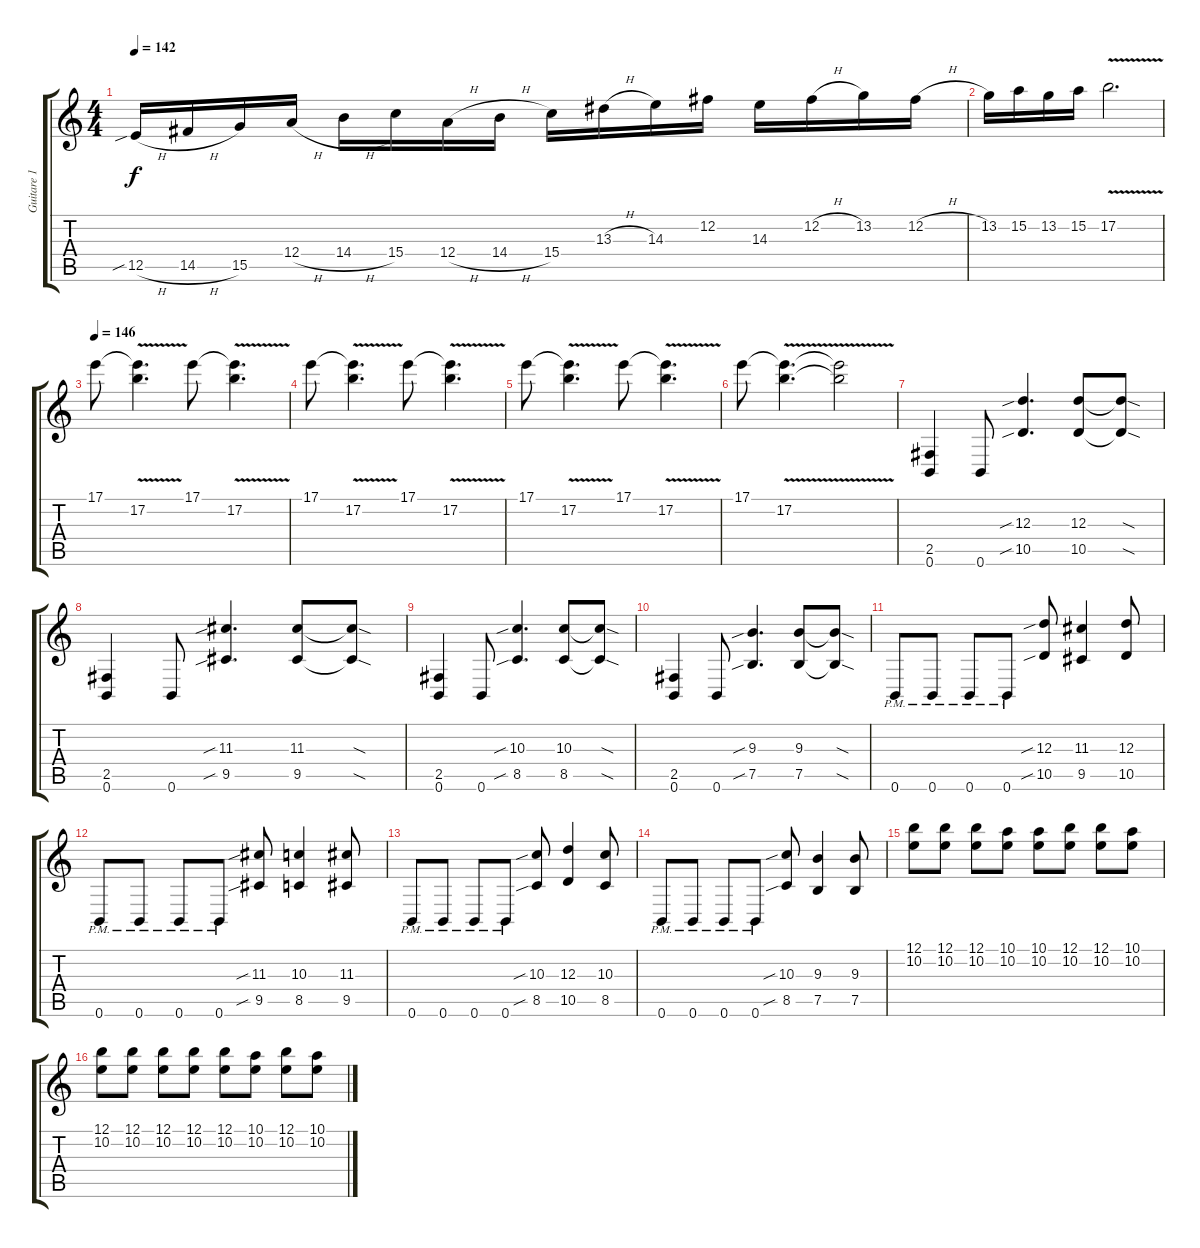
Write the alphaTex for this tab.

\track ("Guitare 1" "Guitare 1") {instrument acousticguitarsteel}
\staff {score tabs}
\tuning (B3 Gb3 D3 A2 E2 B1) {hide}
\ts (4 4)
\tempo 142
\clef g2
\ks c
12.5{sib h}.16{dy f} 14.5{h}.16 15.5.16 12.4{h}.16 14.4{h}.16 15.4.16 12.4{h}.16 14.4{h}.16 15.4.16 13.3{h}.16 14.3.16 12.2.16 14.3.16 12.2{h}.16 13.2.16 12.2{h}.16 |
13.2.16 15.2.16 13.2.16 15.2.16 17.2{v}.2{d} |
\tempo 146
17.1.8 (17.1{t} 17.2{v}).4{d} 17.1.8 (17.1{t} 17.2{v}).4{d} |
17.1.8 (17.1{t} 17.2{v}).4{d} 17.1.8 (17.1{t} 17.2{v}).4{d} |
17.1.8 (17.1{t} 17.2{v}).4{d} 17.1.8 (17.1{t} 17.2{v}).4{d} |
17.1.8 (17.1{t} 17.2{v}).4{d} (17.1{t} 17.2{t}).2 |
(2.5 0.6).4 0.6.8 (12.3{sib} 10.5{sib}).4{d} (12.3 10.5).8 (12.3{sod t} 10.5{sod t}).8 |
(2.5 0.6).4 0.6.8 (11.3{sib} 9.5{sib}).4{d} (11.3 9.5).8 (11.3{sod t} 9.5{sod t}).8 |
(2.5 0.6).4 0.6.8 (10.3{sib} 8.5{sib}).4{d} (10.3 8.5).8 (10.3{sod t} 8.5{sod t}).8 |
(2.5 0.6).4 0.6.8 (9.3{sib} 7.5{sib}).4{d} (9.3 7.5).8 (9.3{sod t} 7.5{sod t}).8 |
0.6{pm}.8 0.6{pm}.8 0.6{pm}.8 0.6{pm}.8 (12.3{sib} 10.5{sib}).8 (11.3 9.5).4 (12.3 10.5).8 |
0.6{pm}.8 0.6{pm}.8 0.6{pm}.8 0.6{pm}.8 (11.3{sib} 9.5{sib}).8 (10.3 8.5).4 (11.3 9.5).8 |
0.6{pm}.8 0.6{pm}.8 0.6{pm}.8 0.6{pm}.8 (10.3{sib} 8.5{sib}).8 (12.3 10.5).4 (10.3 8.5).8 |
0.6{pm}.8 0.6{pm}.8 0.6{pm}.8 0.6{pm}.8 (10.3{sib} 8.5{sib}).8 (9.3 7.5).4 (9.3 7.5).8 |
(12.1 10.2).8 (12.1 10.2).8 (12.1 10.2).8 (10.1 10.2).8 (10.1 10.2).8 (12.1 10.2).8 (12.1 10.2).8 (10.1 10.2).8 |
(12.1 10.2).8 (12.1 10.2).8 (12.1 10.2).8 (12.1 10.2).8 (12.1 10.2).8 (10.1 10.2).8 (12.1 10.2).8 (10.1 10.2).8
